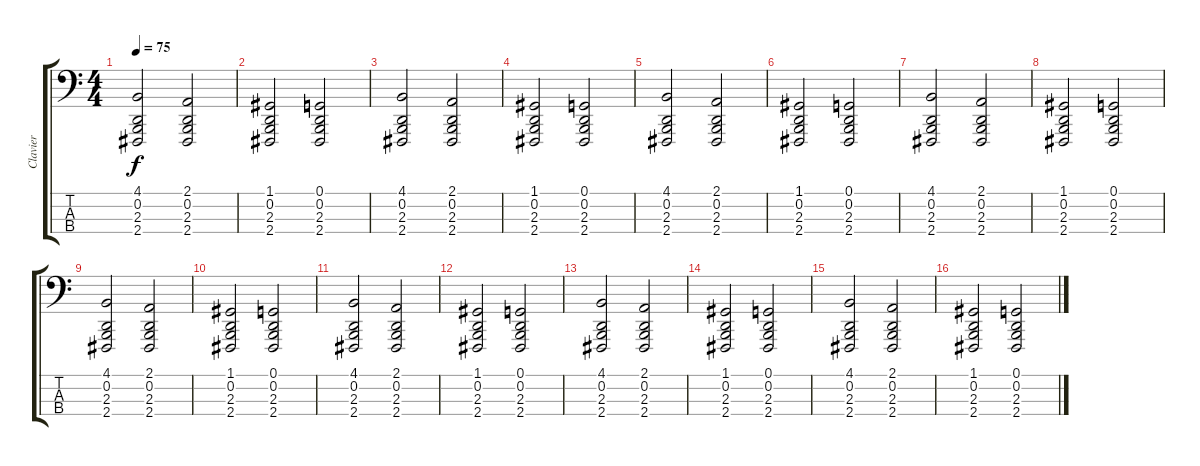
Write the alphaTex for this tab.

\track ("Clavier" "Clavier") {instrument synthstrings1}
\staff {score tabs}
\tuning (G2 D2 A1 E1) {hide}
\ts (4 4)
\tempo 75
\clef f4
\ks c
(4.1 0.2 2.3 2.4).2{dy f} (2.1 0.2 2.3 2.4).2 |
(1.1 0.2 2.3 2.4).2 (0.1 0.2 2.3 2.4).2 |
(4.1 0.2 2.3 2.4).2 (2.1 0.2 2.3 2.4).2 |
(1.1 0.2 2.3 2.4).2 (0.1 0.2 2.3 2.4).2 |
(4.1 0.2 2.3 2.4).2 (2.1 0.2 2.3 2.4).2 |
(1.1 0.2 2.3 2.4).2 (0.1 0.2 2.3 2.4).2 |
(4.1 0.2 2.3 2.4).2 (2.1 0.2 2.3 2.4).2 |
(1.1 0.2 2.3 2.4).2 (0.1 0.2 2.3 2.4).2 |
(4.1 0.2 2.3 2.4).2 (2.1 0.2 2.3 2.4).2 |
(1.1 0.2 2.3 2.4).2 (0.1 0.2 2.3 2.4).2 |
(4.1 0.2 2.3 2.4).2 (2.1 0.2 2.3 2.4).2 |
(1.1 0.2 2.3 2.4).2 (0.1 0.2 2.3 2.4).2 |
(4.1 0.2 2.3 2.4).2 (2.1 0.2 2.3 2.4).2 |
(1.1 0.2 2.3 2.4).2 (0.1 0.2 2.3 2.4).2 |
(4.1 0.2 2.3 2.4).2 (2.1 0.2 2.3 2.4).2 |
(1.1 0.2 2.3 2.4).2 (0.1 0.2 2.3 2.4).2
